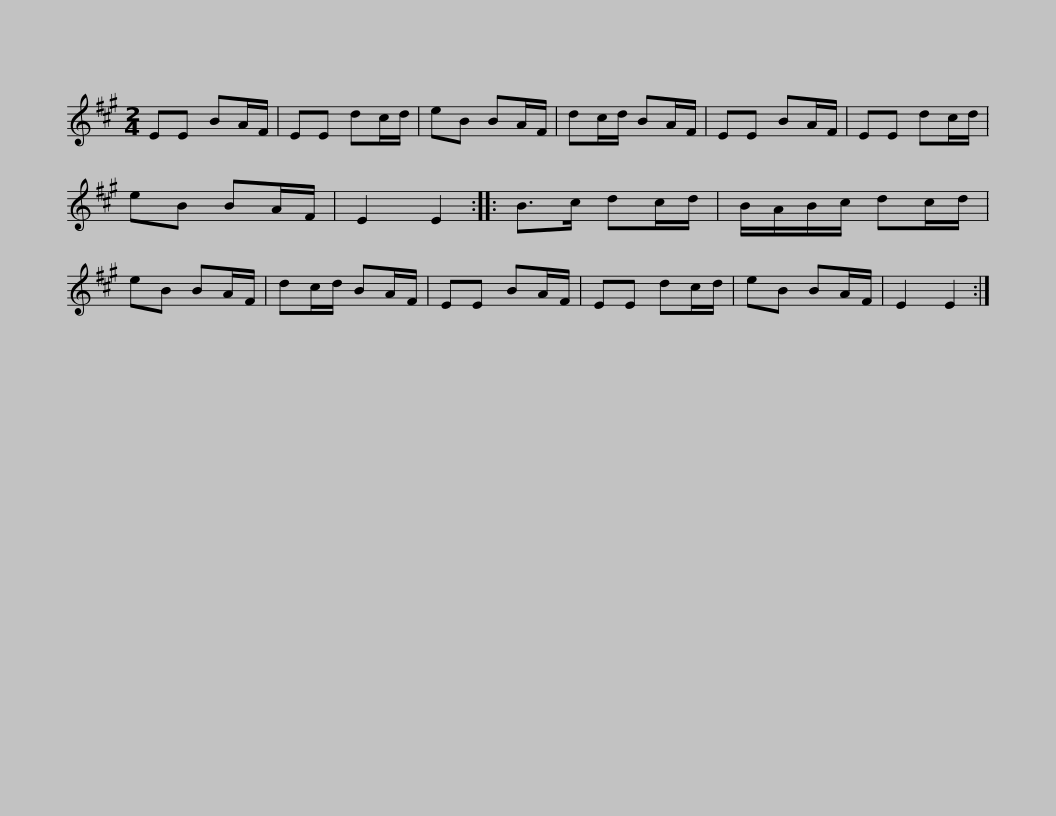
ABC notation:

X:1
L:1/8
M:2/4
I:linebreak $
K:A
V:1 treble
V:1
 EE BA/F/ | EE dc/d/ | eB BA/F/ | dc/d/ BA/F/ | EE BA/F/ | %5
 EE dc/d/ | eB BA/F/ | E2 E2 :: B>c dc/d/ |$ B/A/B/c/ dc/d/ | %10
 eB BA/F/ | dc/d/ BA/F/ | EE BA/F/ | EE dc/d/ | eB BA/F/ | %15
 E2 E2 :| %16
